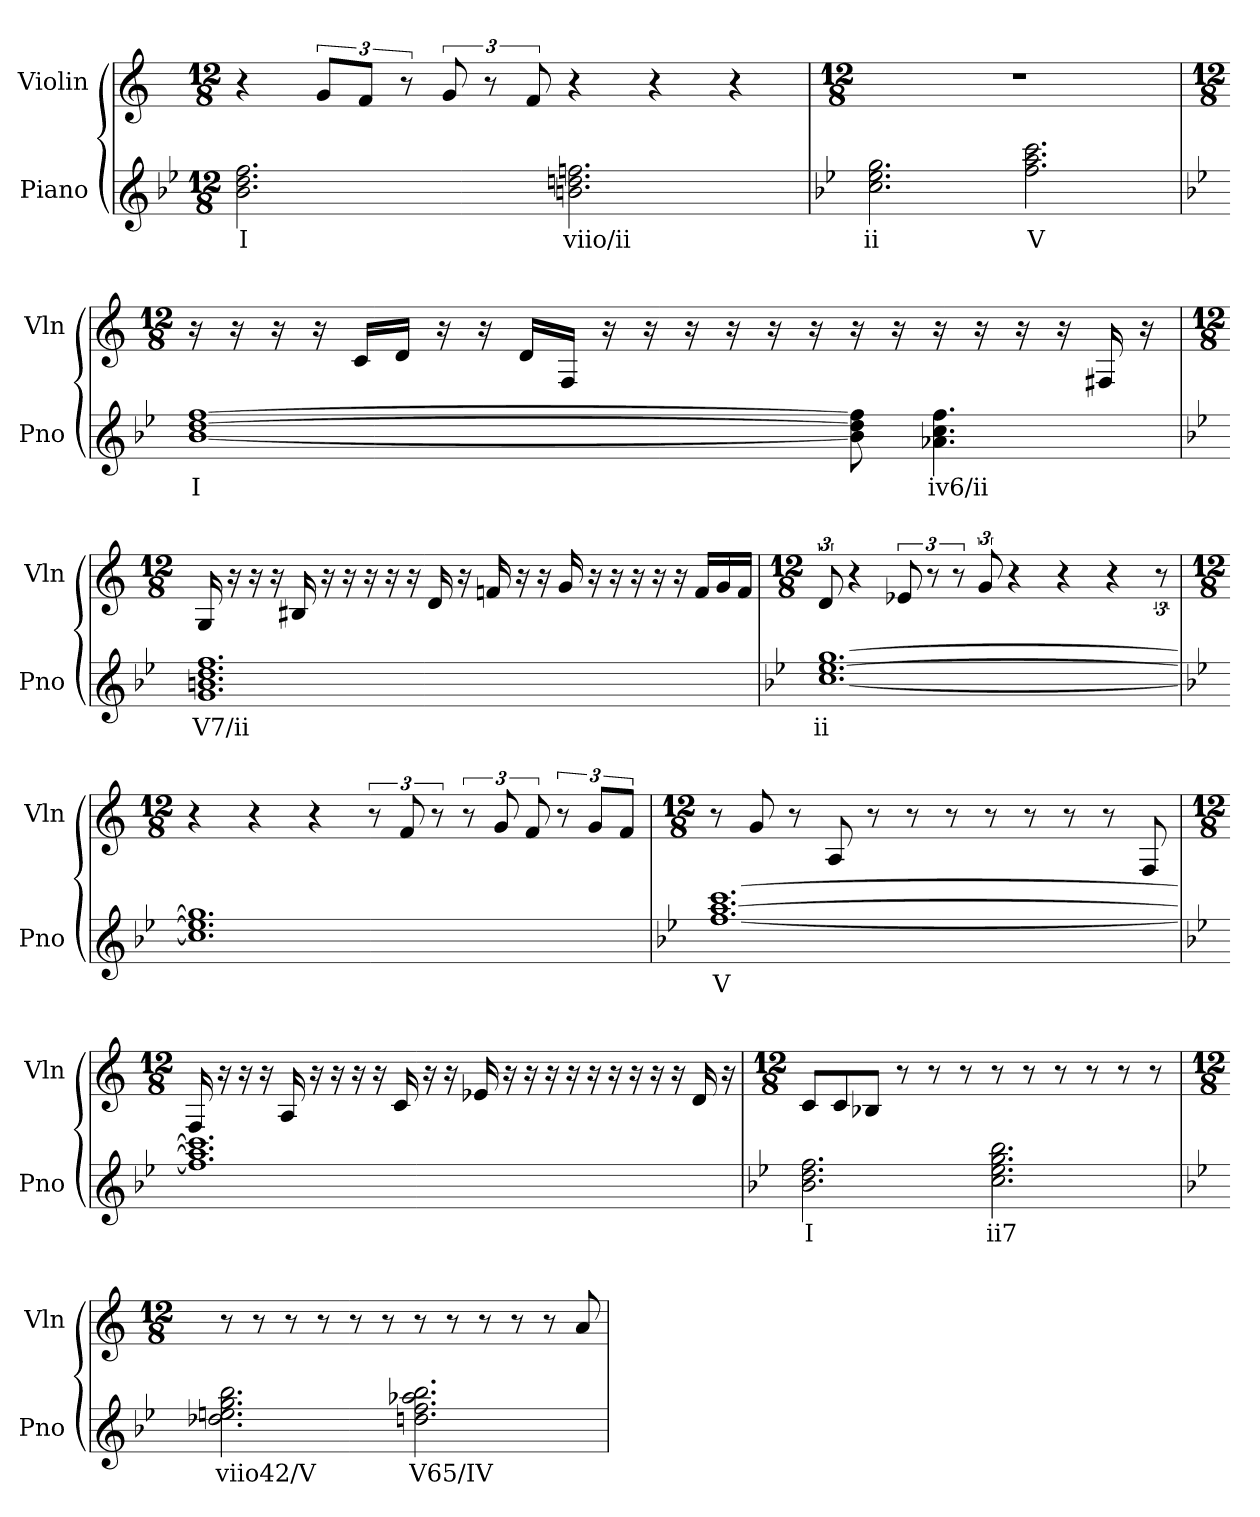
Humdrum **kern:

**kern	**text	**kern
*part2	*part2	*part1
*staff2	*staff2	*staff1
*I"Piano	*	*I"Violin
*I'Pno	*	*I'Vln
*k[b-e-]	*	*
*B-:	*	*
*M12/8	*	*M12/8
=	=	=
2.b- 2.dd 2.ff	I	4r
.	.	12gL
.	.	12fJ
.	.	12r
.	.	12g
.	.	12r
.	.	12f
2.bn 2.ddn 2.ffn	viio/ii	4r
.	.	4r
.	.	4r
=	=	=
*k[b-e-]	*	*
*B-:	*	*
*	*	*M12/8
2.cc 2.ee- 2.gg	ii	1.r
2.ff 2.aa 2.ccc	V	.
=	=	=
*k[b-e-]	*	*
*B-:	*	*
*	*	*M12/8
[1b- [1dd [1ff	I	16r
.	.	16r
.	.	16r
.	.	16r
.	.	16cLL
.	.	16dJJ
.	.	16r
.	.	16r
.	.	16dLL
.	.	16FJJ
.	.	16r
.	.	16r
.	.	16r
.	.	16r
.	.	16r
.	.	16r
8b-] 8dd] 8ff]	.	16r
.	.	16r
4.a-X 4.cc 4.ff	iv6/ii	16r
.	.	16r
.	.	16r
.	.	16r
.	.	16F#X
.	.	16r
=	=	=
*k[b-e-]	*	*
*B-:	*	*
*	*	*M12/8
1.g 1.bn 1.dd 1.ff	V7/ii	16G
.	.	16r
.	.	16r
.	.	16r
.	.	16B#X
.	.	16r
.	.	16r
.	.	16r
.	.	16r
.	.	16r
.	.	16d
.	.	16r
.	.	16fn
.	.	16r
.	.	16r
.	.	16g
.	.	16r
.	.	16r
.	.	16r
.	.	16r
.	.	16r
.	.	16fLL
.	.	16g
.	.	16fJJ
=	=	=
*k[b-e-]	*	*
*B-:	*	*
*	*	*M12/8
[1.cc [1.ee- [1.gg	ii	12d
.	.	4r
.	.	12e-X
.	.	12r
.	.	12r
.	.	12g
.	.	4r
.	.	4r
.	.	4r
.	.	12r
=	=	=
*k[b-e-]	*	*
*B-:	*	*
*	*	*M12/8
1.cc] 1.ee-] 1.gg]	.	4r
.	.	4r
.	.	4r
.	.	12r
.	.	12f
.	.	12r
.	.	12r
.	.	12g
.	.	12f
.	.	12r
.	.	12gL
.	.	12fJ
=	=	=
*k[b-e-]	*	*
*B-:	*	*
*	*	*M12/8
[1.ff [1.aa [1.ccc	V	8r
.	.	8g
.	.	8r
.	.	8A
.	.	8r
.	.	8r
.	.	8r
.	.	8r
.	.	8r
.	.	8r
.	.	8r
.	.	8F
=	=	=
*k[b-e-]	*	*
*B-:	*	*
*	*	*M12/8
1.ff] 1.aa] 1.ccc]	.	16F
.	.	16r
.	.	16r
.	.	16r
.	.	16A
.	.	16r
.	.	16r
.	.	16r
.	.	16r
.	.	16c
.	.	16r
.	.	16r
.	.	16e-X
.	.	16r
.	.	16r
.	.	16r
.	.	16r
.	.	16r
.	.	16r
.	.	16r
.	.	16r
.	.	16r
.	.	16d
.	.	16r
=	=	=
*k[b-e-]	*	*
*B-:	*	*
*	*	*M12/8
2.b- 2.dd 2.ff	I	8cL
.	.	8c
.	.	8B-XJ
.	.	8r
.	.	8r
.	.	8r
2.cc 2.ee- 2.gg 2.bb-	ii7	8r
.	.	8r
.	.	8r
.	.	8r
.	.	8r
.	.	8r
=	=	=
*k[b-e-]	*	*
*B-:	*	*
*	*	*M12/8
2.dd-X 2.een 2.gg 2.bb-	viio42/V	8r
.	.	8r
.	.	8r
.	.	8r
.	.	8r
.	.	8r
2.ddn 2.ff 2.aa-X 2.bb-	V65/IV	8r
.	.	8r
.	.	8r
.	.	8r
.	.	8r
.	.	8a
=	=	=
*-	*-	*-
